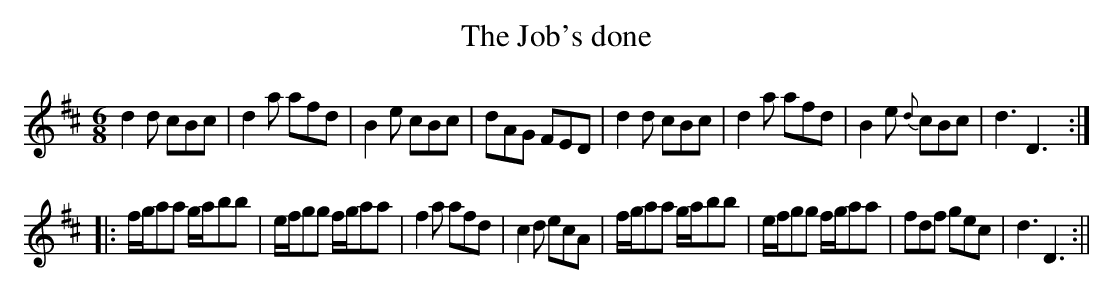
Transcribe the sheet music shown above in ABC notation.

X:1
T:Job's done, The
M:6/8
L:1/8
K:D
d2d cBc|d2 a afd|B2e cBc|dAG FED|d2 d cBc|d2a afd|B2e {d}cBc|d3 D3:|
|:f/g/aa g/a/bb|e/f/gg f/g/aa|f2a afd|c2d ecA|f/g/aa g/a/bb|e/f/gg f/g/aa|fdf gec|d3 D3:||
